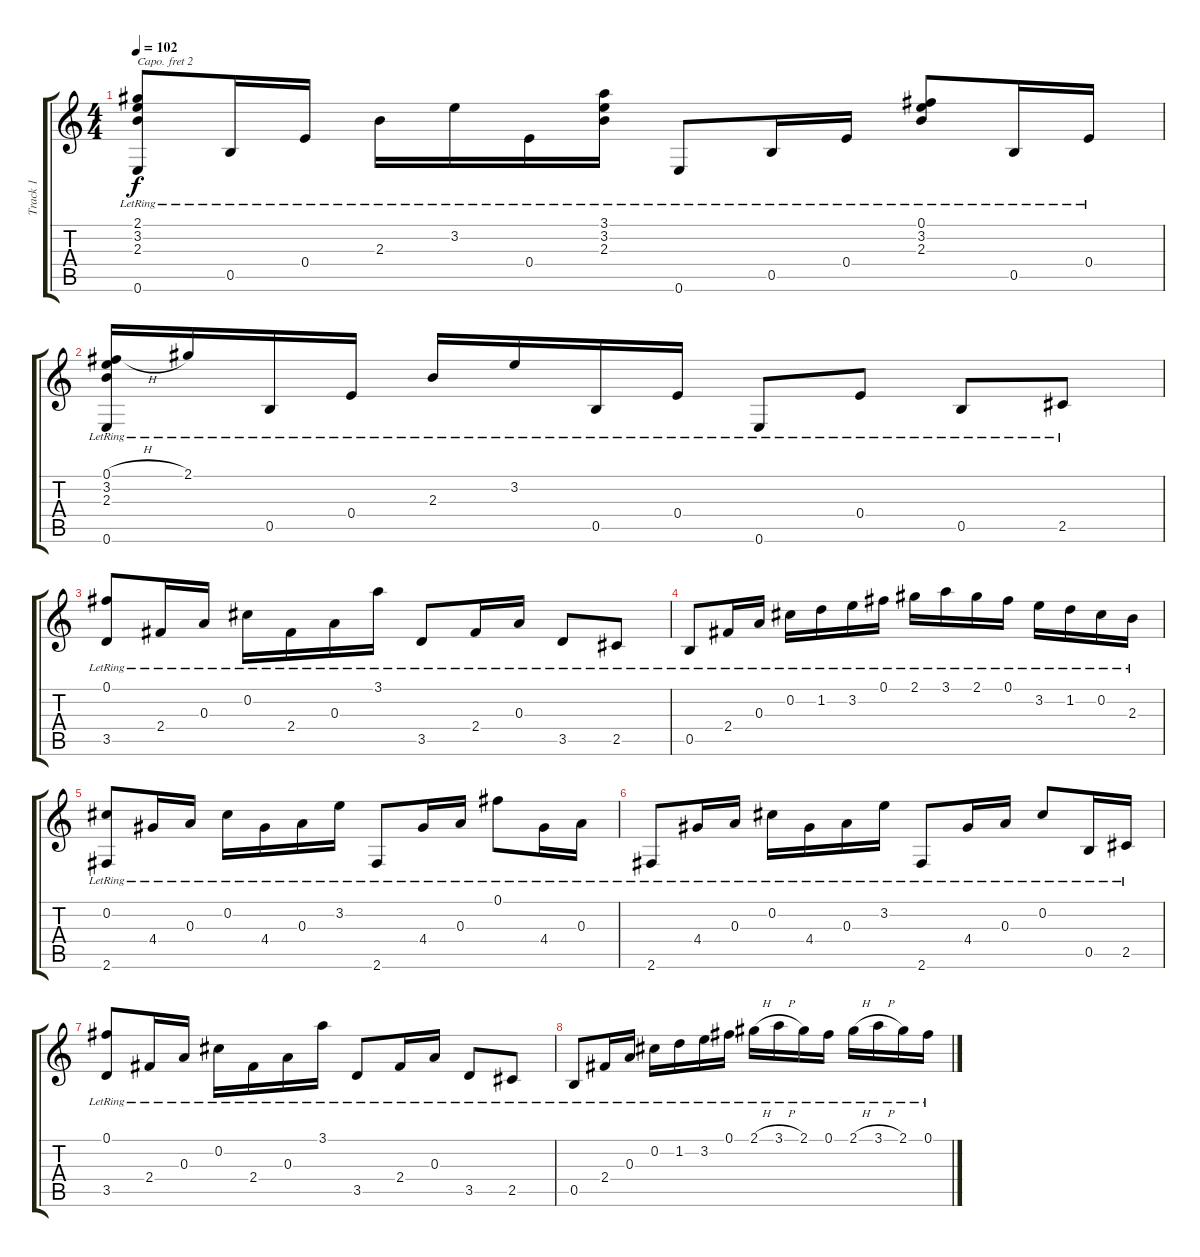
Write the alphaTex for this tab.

\track ("Track 1" "Track 1") {instrument acousticguitarsteel}
\staff {score tabs}
\capo 2
\tuning (E4 B3 G3 D3 A2 D2) {hide}
\ts (4 4)
\tempo 102
\clef g2
\ks c
(2.1{lr} 3.2{lr} 2.3{lr} 0.6{lr}).8{dy f} 0.5{lr}.16 0.4{lr}.16 2.3{lr}.16 3.2{lr}.16 0.4{lr}.16 (3.1{lr} 3.2{lr} 2.3{lr}).16 0.6{lr}.8 0.5{lr}.16 0.4{lr}.16 (0.1{lr} 3.2{lr} 2.3{lr}).8 0.5{lr}.16 0.4{lr}.16 |
(0.1{h lr} 3.2{lr} 2.3{lr} 0.6{lr}).16 2.1{lr}.16 0.5{lr}.16 0.4{lr}.16 2.3{lr}.16 3.2{lr}.16 0.5{lr}.16 0.4{lr}.16 0.6{lr}.8 0.4{lr}.8 0.5{lr}.8 2.5{lr}.8 |
(0.1{lr} 3.5{lr}).8 2.4{lr}.16 0.3{lr}.16 0.2{lr}.16 2.4{lr}.16 0.3{lr}.16 3.1{lr}.16 3.5{lr}.8 2.4{lr}.16 0.3{lr}.16 3.5{lr}.8 2.5{lr}.8 |
0.5{lr}.8 2.4{lr}.16 0.3{lr}.16 0.2{lr}.16 1.2{lr}.16 3.2{lr}.16 0.1{lr}.16 2.1{lr}.16 3.1{lr}.16 2.1{lr}.16 0.1{lr}.16 3.2{lr}.16 1.2{lr}.16 0.2{lr}.16 2.3{lr}.16 |
(0.2{lr} 2.6{lr}).8 4.4{lr}.16 0.3{lr}.16 0.2{lr}.16 4.4{lr}.16 0.3{lr}.16 3.2{lr}.16 2.6{lr}.8 4.4{lr}.16 0.3{lr}.16 0.1{lr}.8 4.4{lr}.16 0.3{lr}.16 |
2.6{lr}.8 4.4{lr}.16 0.3{lr}.16 0.2{lr}.16 4.4{lr}.16 0.3{lr}.16 3.2{lr}.16 2.6{lr}.8 4.4{lr}.16 0.3{lr}.16 0.2{lr}.8 0.5{lr}.16 2.5{lr}.16 |
(0.1{lr} 3.5{lr}).8 2.4{lr}.16 0.3{lr}.16 0.2{lr}.16 2.4{lr}.16 0.3{lr}.16 3.1{lr}.16 3.5{lr}.8 2.4{lr}.16 0.3{lr}.16 3.5{lr}.8 2.5{lr}.8 |
0.5{lr}.8 2.4{lr}.16 0.3{lr}.16 0.2{lr}.16 1.2{lr}.16 3.2{lr}.16 0.1{lr}.16 2.1{h lr}.16 3.1{h lr}.16 2.1{lr}.16 0.1{lr}.16 2.1{h lr}.16 3.1{h lr}.16 2.1{lr}.16 0.1{lr}.16
